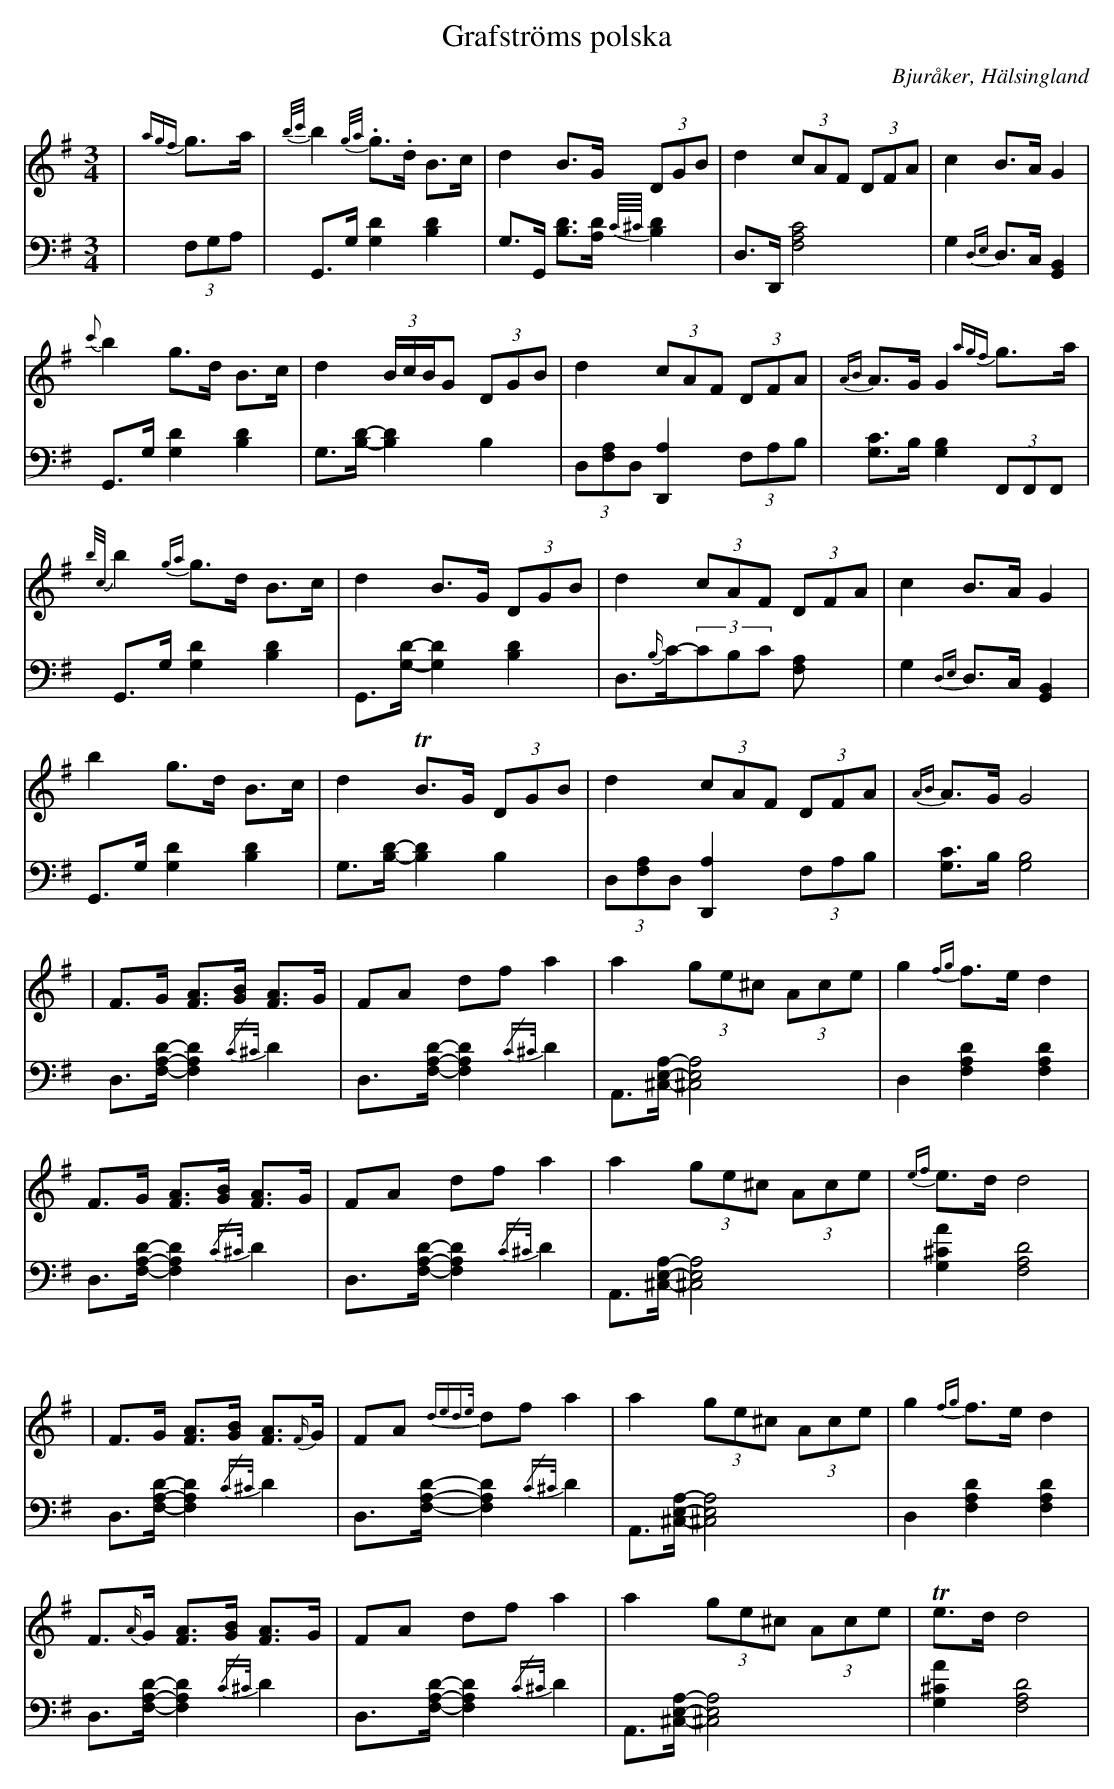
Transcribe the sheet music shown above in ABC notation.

X:1
T: Grafströms polska
O: Bjuråker, Hälsingland
M: 3/4
L: 1/8
K: G
V:1
V:2
V: 1
|{agf}g>a|{b/c'/}b2. {g/a/}g.>d B>c|d2 B>G (3DGB|d2 (3cAF (3DFA|c2 B>A G2|
{c'}b2 g>d B>c|d2 (3B/c/B/G (3DGB|d2 (3cAF (3DFA|{AB}A>G G2 {agf}g>a|
{b/c/}b2 {ga}g>d B>c|d2 B>G (3DGB|d2 (3cAF (3DFA|c2 B>A G2|
b2 g>d B>c|d2 TB>G (3DGB|d2 (3cAF (3DFA|{AB}A>G G4|
|F>G [FA]>[GB] [FA]>G |FA df a2 |a2 (3ge^c (3Ace |g2 {fg}f>e d2 |
F>G [FA]>[GB] [FA]>G |FA df a2 |a2 (3ge^c (3Ace |{ef}e>d d4|
|F>G [FA]>[GB] [FA]>{F/}G |FA {dede/}df a2 |a2 (3ge^c (3Ace |g2 {fg}f>e d2 |
F>{A/}G [FA]>[GB] [FA]>G |FA df a2 |a2 (3ge^c (3Ace |Te>d d4|
V:2 clef=bass
|(3F,G,A, | G,,>G, [G,2D2] [B,2D2]|G,>G,, [B,D]>[A,D] {C//^C//}[B,D]2|D,>D,, [F,4A,4C4]| G,2 {D,E,}D,>C, [G,,2B,,2]|
 G,,>G, [G,2D2] [B,2D2]|G,>[B,D]-[B,2D2] B,2|(3D,[F,A,]D, [D,,2A,2] (3F,A,B,| [G,C]>B, [G,2B,2](3F,,F,,F,,|
G,,>G, [G,2D2] [B,2D2]|G,,>[G,D]-[G,2D2] [B,2D2]|D,>{B,/}C-(3CB,C [F,2A,]| G,2 {D,E,}D,>C, [G,,2B,,2]|
 G,,>G, [G,2D2] [B,2D2]|G,>[B,D]-[B,2D2] B,2|(3D,[F,A,]D, [D,,2A,2] (3F,A,B,| [G,C]>B, [G,4B,4]|
D,>[F,A,D]-[F,2A,2D2] {/C^C/}D2|D,>[F,A,D]-[F,2A,2D2] {/C^C/}D2| A,,>[^C,E,A,]-[^C,4E,4A,4]|D,2 [F,2A,2D2] [F,2A,2D2] |
D,>[F,A,D]-[F,2A,2D2] {/C^C/}D2| D,>[F,A,D]-[F,2A,2D2] {/C^C/}D2| A,,>[^C,E,A,]-[^C,4E,4A,4]| [G,2A2^C2] [F,4A,4D4]|
D,>[F,A,D]-[F,2A,2D2] {/C^C/}D2|D,>[F,A,D]-[F,2A,2D2] {/C^C/}D2| A,,>[^C,E,A,]-[^C,4E,4A,4]|D,2 [F,2A,2D2] [F,2A,2D2] |
D,>[F,A,D]-[F,2A,2D2] {/C^C/}D2| D,>[F,A,D]-[F,2A,2D2] {/C^C/}D2| A,,>[^C,E,A,]-[^C,4E,4A,4]| [G,2A2^C2] [F,4A,4D4]|
